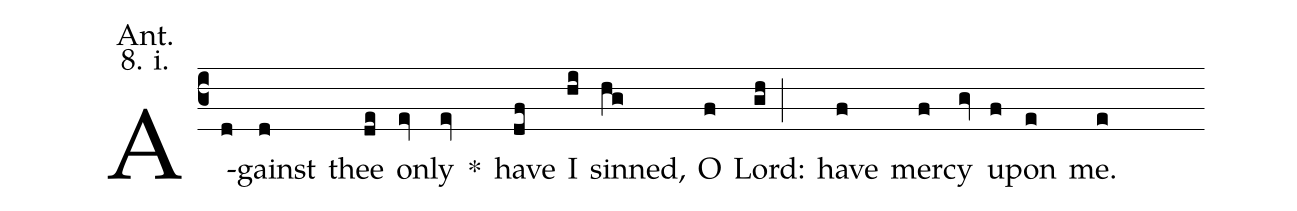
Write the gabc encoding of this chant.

annotation: Ant.;
annotation: 8. i.;
%%
(c3) A(d)gainst(d) thee(de) on(ev)ly(ev) <sp>*</sp>() have(df) I(hi) sinned,(hg) O(f) Lord:(gh;) have(f) mer(f)cy(gv) u(f)pon(e) me.(e)
